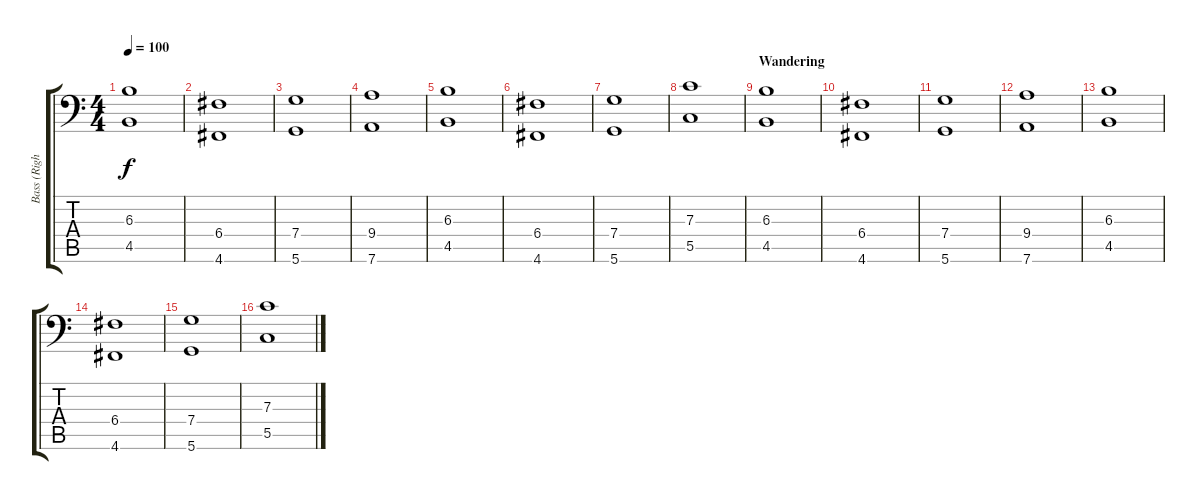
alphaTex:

\track ("Bass (Right)" "Bass (Righ") {instrument contrabass}
\staff {score tabs}
\tuning (D3 A2 F2 C2 G1 D1) {hide}
\ts (4 4)
\tempo 100
\clef f4
\ks c
(6.3 4.5).1{dy f} |
(6.4 4.6).1 |
(7.4 5.6).1 |
(9.4 7.6).1 |
(6.3 4.5).1 |
(6.4 4.6).1 |
(7.4 5.6).1 |
(7.3 5.5).1 |
\section ("" "Wandering")
(6.3 4.5).1 |
(6.4 4.6).1 |
(7.4 5.6).1 |
(9.4 7.6).1 |
(6.3 4.5).1 |
(6.4 4.6).1 |
(7.4 5.6).1 |
(7.3 5.5).1
